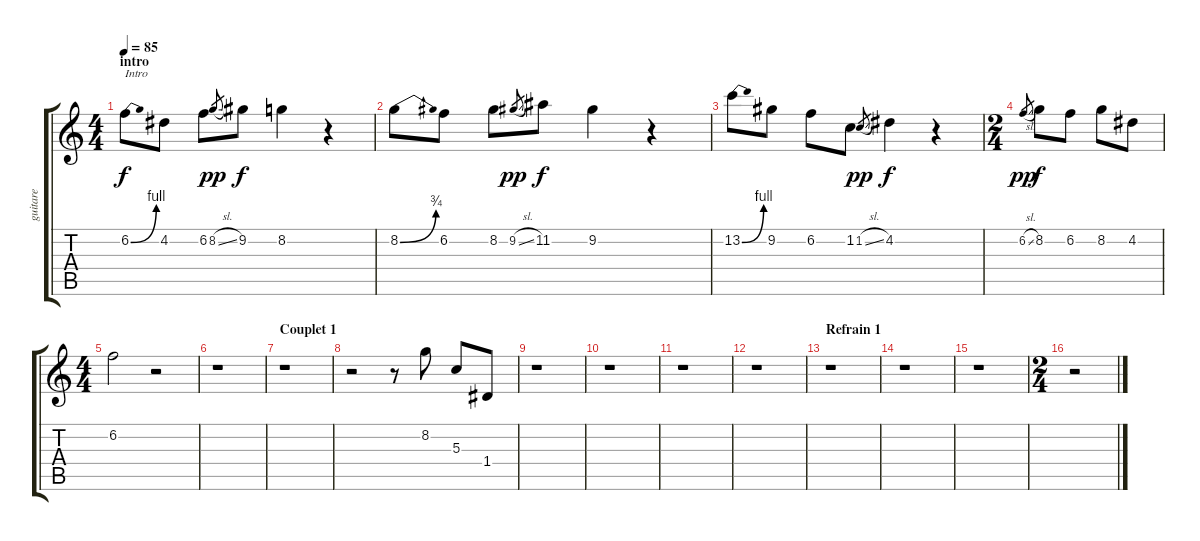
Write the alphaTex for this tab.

\track ("guitare" "guitare") {instrument electricguitarclean}
\staff {score tabs}
\tuning (E4 B3 G3 D3 A2 E2) {hide}
\ts (4 4)
\section ("" "intro")
\tempo 85
\clef g2
\ks c
6.2{be (bend 0 0 60 4)}.8{txt "Intro" dy f instrument electricguitarclean} 4.2.8 6.2.8 8.2{sl}.8{gr dy pp} 9.2.8{dy f} 8.2.4 r.4 |
8.2{be (bend 0 0 60 3)}.8 6.2.8 8.2.8 9.2{sl}.8{gr dy pp} 11.2.8{dy f} 9.2.4 r.4 |
13.2{be (bend 0 0 60 4)}.8 9.2.8 6.2.8 1.2.8 1.2{sl}.8{gr dy pp} 4.2.4{dy f} r.4 |
\ts (2 4)
6.2{sl}.8{gr dy pp} 8.2.8{dy f} 6.2.8 8.2.8 4.2.8 |
\ts (4 4)
6.2.2 r.2 |
r.1 |
\section ("" "Couplet 1")
r.1 |
r.2 r.8 8.2.8 5.3.8 1.4.8 |
r.1 |
r.1 |
r.1 |
r.1 |
\section ("" "Refrain 1")
r.1 |
r.1 |
r.1 |
\ts (2 4)
r.2
